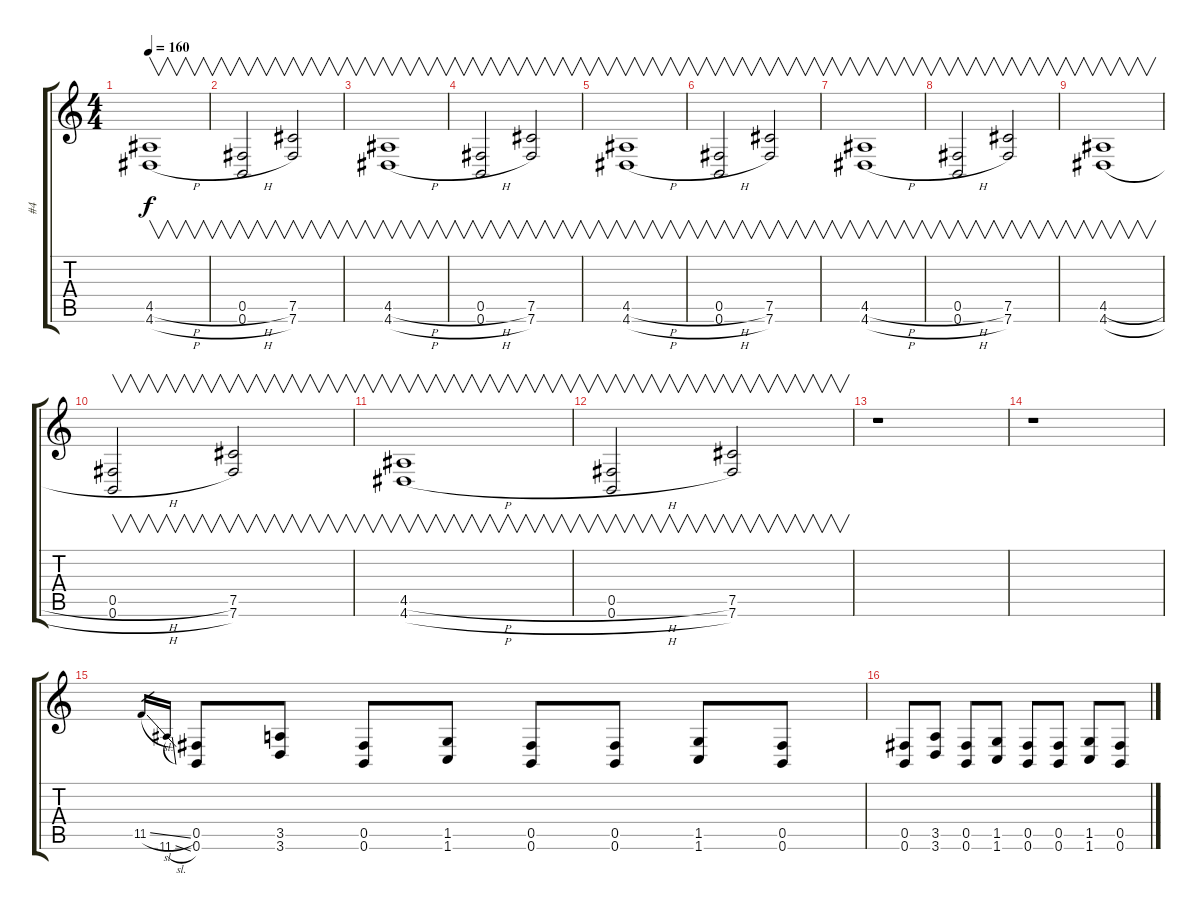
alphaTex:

\track ("#4" "#4") {instrument distortionguitar}
\staff {score tabs}
\tuning (Db4 Ab3 E3 B2 Gb2 B1) {hide}
\ts (4 4)
\tempo 160
\clef g2
\ks c
(4.5{h} 4.6{h}).1{v dy f} |
(0.5{h} 0.6{h}).2{v} (7.5 7.6).2{v} |
(4.5{h} 4.6{h}).1{v} |
(0.5{h} 0.6{h}).2{v} (7.5 7.6).2{v} |
(4.5{h} 4.6{h}).1{v} |
(0.5{h} 0.6{h}).2{v} (7.5 7.6).2{v} |
(4.5{h} 4.6{h}).1{v} |
(0.5{h} 0.6{h}).2{v} (7.5 7.6).2{v} |
(4.5{h} 4.6{h}).1{v} |
(0.5{h} 0.6{h}).2{v} (7.5 7.6).2{v} |
(4.5{h} 4.6{h}).1{v} |
(0.5{h} 0.6{h}).2{v} (7.5 7.6).2{v} |
r.1 |
r.1 |
11.5{sl}.16{gr} 11.6{sl}.16{gr} (0.5 0.6).8 (3.5 3.6).8 (0.5 0.6).8 (1.5 1.6).8 (0.5 0.6).8 (0.5 0.6).8 (1.5 1.6).8 (0.5 0.6).8 |
(0.5 0.6).8 (3.5 3.6).8 (0.5 0.6).8 (1.5 1.6).8 (0.5 0.6).8 (0.5 0.6).8 (1.5 1.6).8 (0.5 0.6).8
